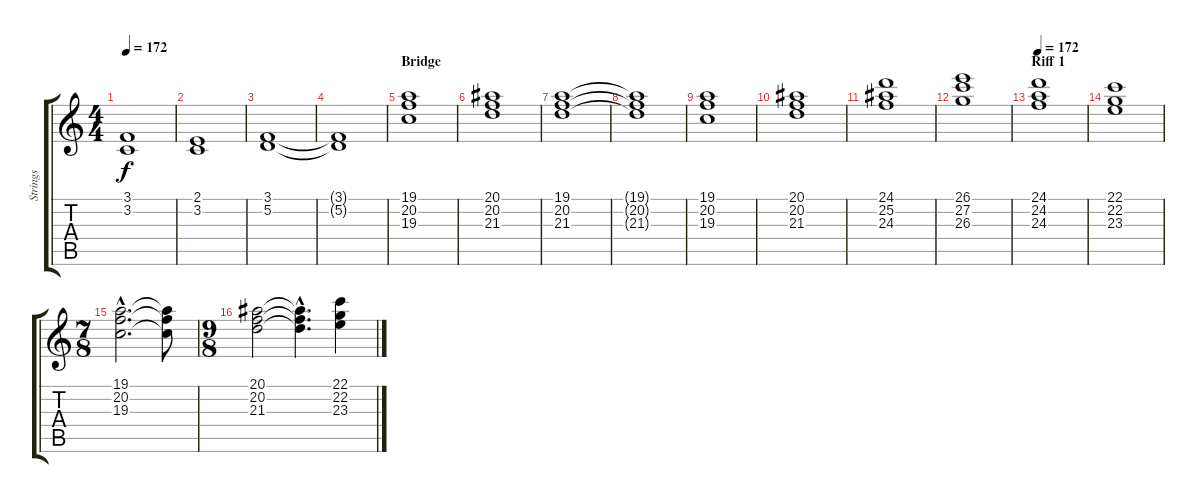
\track ("Strings" "Strings") {instrument stringensemble1}
\staff {score tabs}
\tuning (D4 A3 F3 C3 G2 D2) {hide}
\ts (4 4)
\tempo 172
\clef g2
\ks c
(3.1 3.2).1{dy f} |
(2.1 3.2).1 |
(3.1 5.2).1 |
(3.1{t} 5.2{t}).1 |
\section ("" "Bridge")
(19.1 20.2 19.3).1 |
(20.1 20.2 21.3).1 |
(19.1 20.2 21.3).1 |
(19.1{t} 20.2{t} 21.3{t}).1 |
(19.1 20.2 19.3).1 |
(20.1 20.2 21.3).1 |
(24.1 25.2 24.3).1 |
(26.1 27.2 26.3).1 |
\section ("" "Riff 1")
\tempo 172
(24.1 24.2 24.3).1{volume 10 balance 10} |
(22.1 22.2 23.3).1 |
\ts (7 8)
(19.1{hac} 20.2{hac} 19.3{hac}).2{d} (19.1{t} 20.2{t} 19.3{t}).8 |
\ts (9 8)
(20.1 20.2 21.3).2 (20.1{hac t} 20.2{hac t} 21.3{hac t}).4{d} (22.1 22.2 23.3).4
